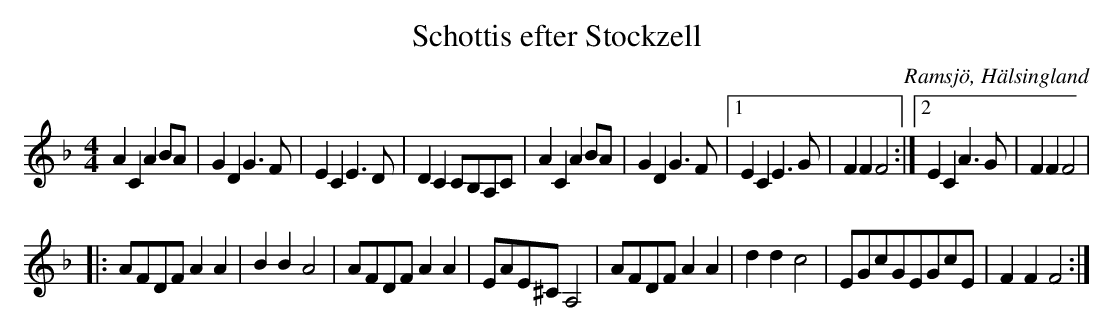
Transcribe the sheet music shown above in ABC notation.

X:1
T: Schottis efter Stockzell
O: Ramsjö, Hälsingland
M: 4/4
L: 1/8
K: F
A2 C2 A2 BA|G2 D2 G2>F2|E2 C2 E2>D2|D2 C2 CB,A,C|A2 C2 A2 BA|G2 D2 G2>F2|1 E2 C2 E2>G2|F2 F2 F4:|2 E2 C2 A2>G2|F2 F2 F4|
|:AFDF A2 A2| B2 B2 A4|AFDF A2 A2|EAE^CA,4|AFDF A2 A2| d2 d2 c4|EGcGEGcE|F2 F2 F4:|
